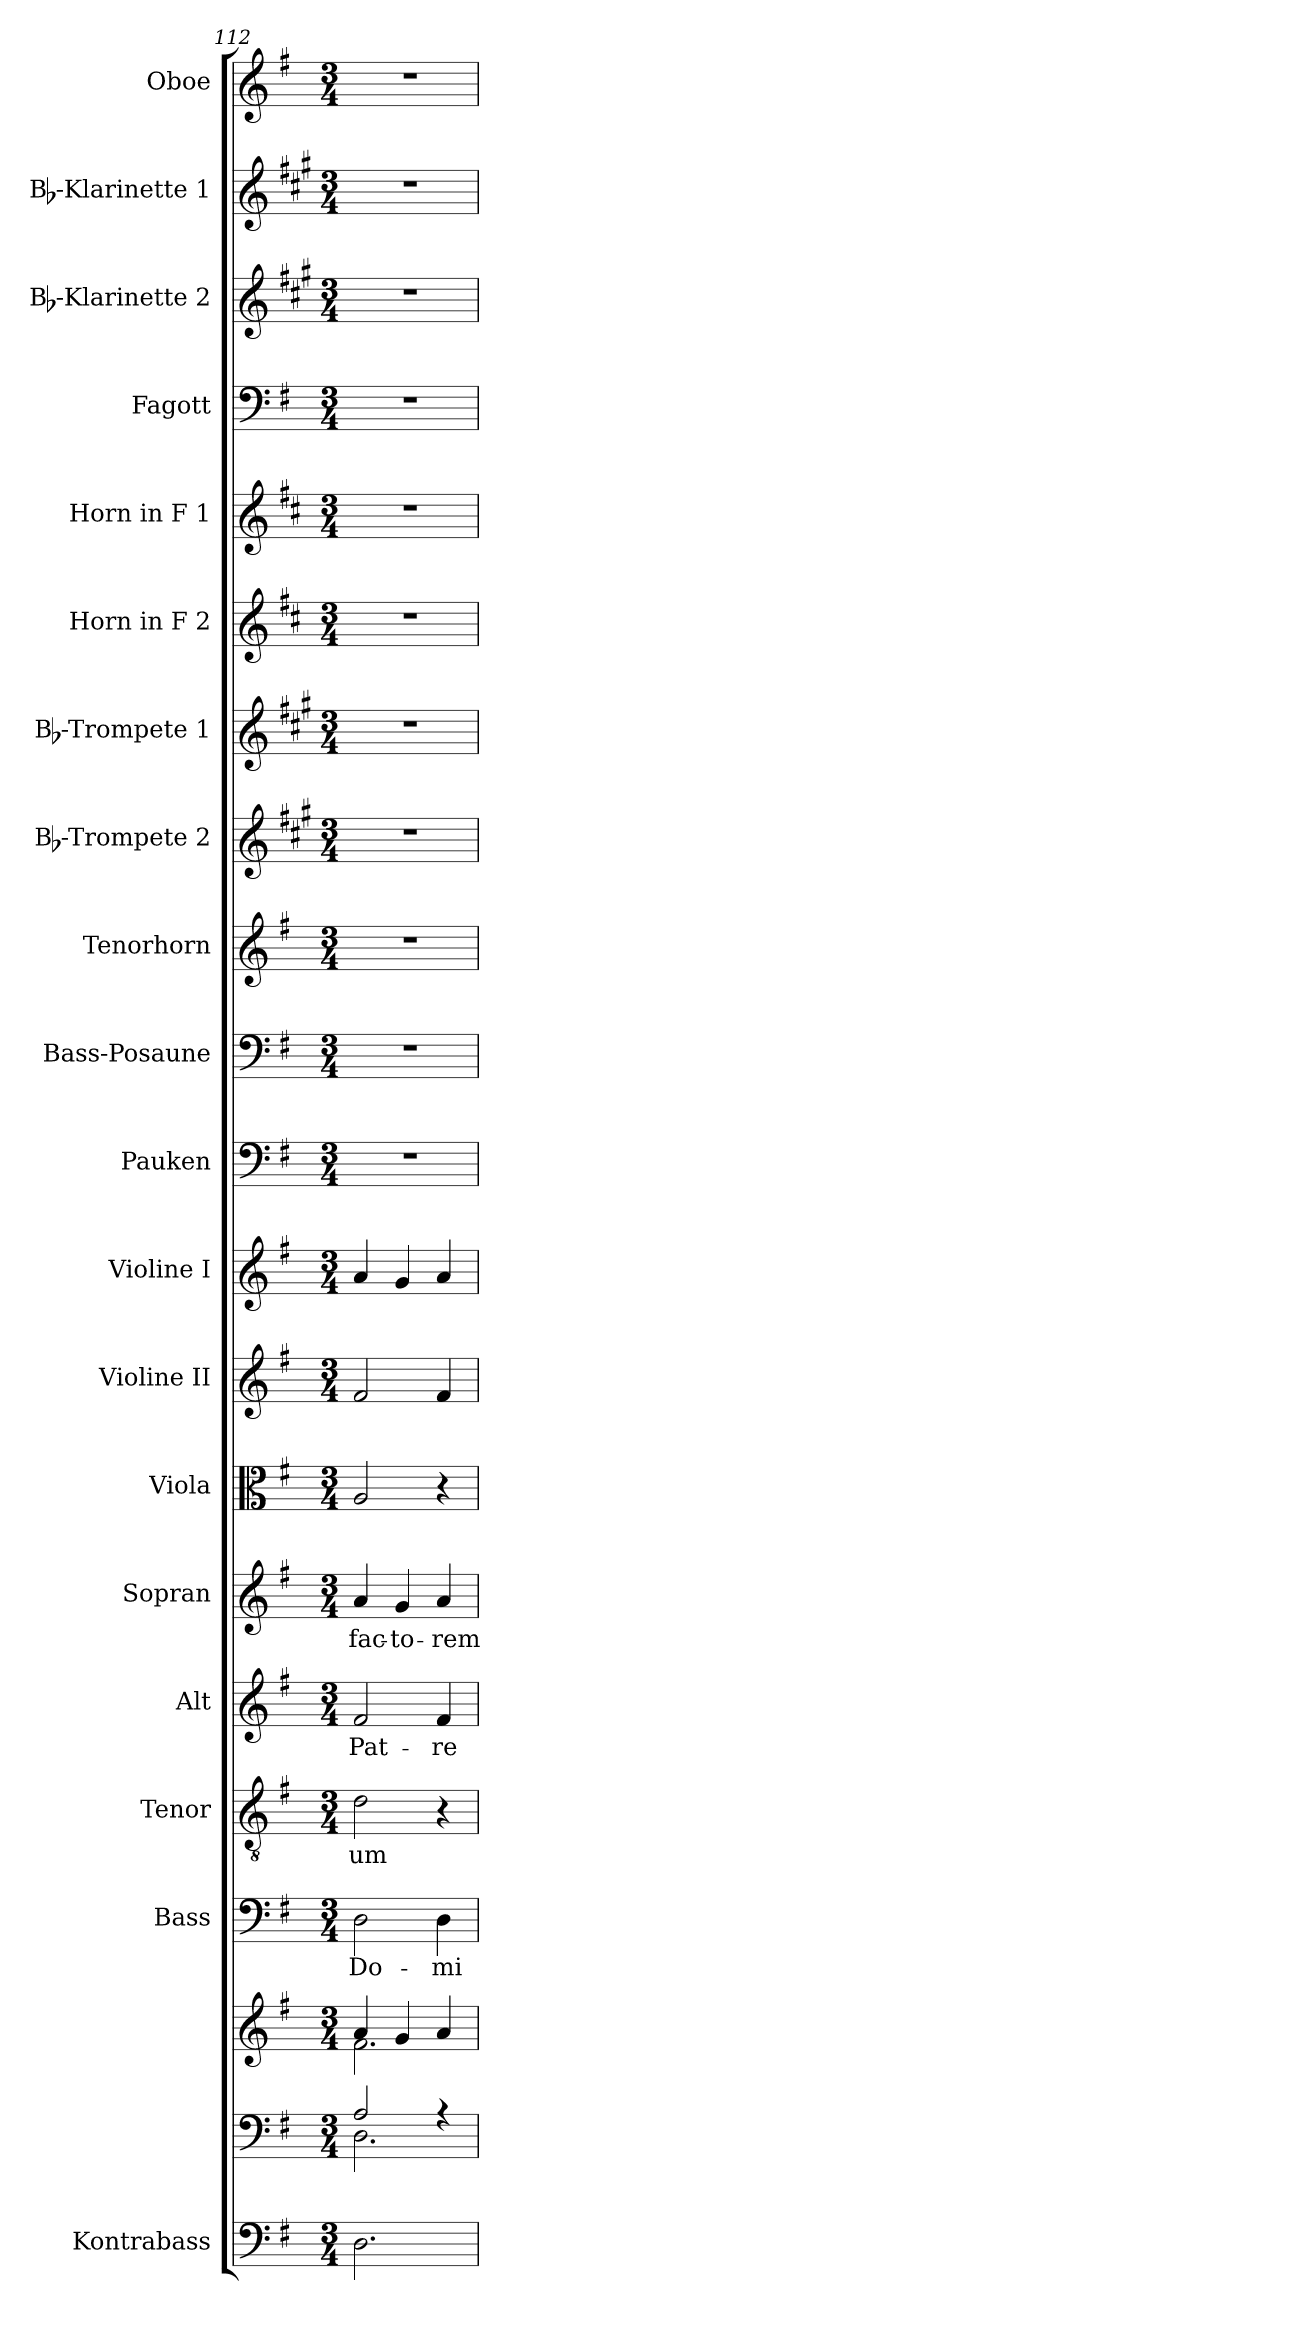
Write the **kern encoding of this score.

**kern	**kern	**kern	**kern	**text	**kern	**text	**kern	**text	**kern	**text	**kern	**kern	**kern	**kern	**kern	**kern	**kern	**kern	**kern	**kern	**kern	**kern	**kern	**kern
*part20	*part19	*part19	*part18	*part18	*part17	*part17	*part16	*part16	*part15	*part15	*part14	*part13	*part12	*part11	*part10	*part9	*part8	*part7	*part6	*part5	*part4	*part3	*part2	*part1
*staff21	*staff20	*staff19	*staff18	*staff18	*staff17	*staff17	*staff16	*staff16	*staff15	*staff15	*staff14	*staff13	*staff12	*staff11	*staff10	*staff9	*staff8	*staff7	*staff6	*staff5	*staff4	*staff3	*staff2	*staff1
*I"Kontrabass	*	*	*I"Bass	*	*I"Tenor	*	*I"Alt	*	*I"Sopran	*	*I"Viola	*I"Violine II	*I"Violine I	*I"Pauken	*I"Bass-Posaune	*I"Tenorhorn	*I"Bb-Trompete 2	*I"Bb-Trompete 1	*I"Horn in F 2	*I"Horn in F 1	*I"Fagott	*I"Bb-Klarinette 2	*I"Bb-Klarinette 1	*I"Oboe
*I'Kb.	*	*	*I'B.	*	*I'T.	*	*I'A.	*	*I'S.	*	*I'Vla.	*I'Vl. II	*I'Vl. I	*I'Pk.	*I'B. Pos.	*I'T. Hrn.	*I'Bb Trp. 2	*I'Bb Trp. 1	*	*	*I'Fg.	*I'Bb Kl. 2	*I'Bb Kl. 1	*I'Ob.
*clefF4	*clefF4	*clefG2	*clefF4	*	*clefGv2	*	*clefG2	*	*clefG2	*	*clefC3	*clefG2	*clefG2	*clefF4	*clefF4	*clefG2	*clefG2	*clefG2	*clefG2	*clefG2	*clefF4	*clefG2	*clefG2	*clefG2
*ITrd7c12	*	*	*	*	*	*	*	*	*	*	*	*	*	*	*	*ITrd8c14	*ITrd1c2	*ITrd1c2	*ITrd4c7	*ITrd4c7	*	*ITrd1c2	*ITrd1c2	*
*k[f#]	*k[f#]	*k[f#]	*k[f#]	*	*k[f#]	*	*k[f#]	*	*k[f#]	*	*k[f#]	*k[f#]	*k[f#]	*k[f#]	*k[f#]	*k[f#]	*k[f#]	*k[f#]	*k[f#]	*k[f#]	*k[f#]	*k[f#]	*k[f#]	*k[f#]
*G:	*G:	*G:	*G:	*	*G:	*	*G:	*	*G:	*	*G:	*G:	*G:	*G:	*G:	*G:	*G:	*G:	*G:	*G:	*G:	*G:	*G:	*G:
*M3/4	*M3/4	*M3/4	*M3/4	*	*M3/4	*	*M3/4	*	*M3/4	*	*M3/4	*M3/4	*M3/4	*M3/4	*M3/4	*M3/4	*M3/4	*M3/4	*M3/4	*M3/4	*M3/4	*M3/4	*M3/4	*M3/4
=112	=112	=112	=112	=112	=112	=112	=112	=112	=112	=112	=112	=112	=112	=112	=112	=112	=112	=112	=112	=112	=112	=112	=112	=112
*	*^	*^	*	*	*	*	*	*	*	*	*	*	*	*	*	*	*	*	*	*	*	*	*	*
!	!	!	!	!	!	!LO:LY:b	!	!LO:LY:b	!	!LO:LY:b	!	!LO:LY:b	!	!	!	!	!	!	!	!	!	!	!	!	!	!
2.DD\	2A/	2.D\	4a/	2.f#\	2D\	Do-	2d\	-um	2f#/	Pat-	4a/	fac-	2A/	2f#/	4a/	2.r	2.r	2.r	2.r	2.r	2.r	2.r	2.r	2.r	2.r	2.r
!	!	!	!	!	!	!	!	!	!	!	!	!LO:LY:b	!	!	!	!	!	!	!	!	!	!	!	!	!	!
.	.	.	4g/	.	.	.	.	.	.	.	4g/	-to-	.	.	4g/	.	.	.	.	.	.	.	.	.	.	.
!	!	!	!	!	!	!LO:LY:b	!	!	!	!LO:LY:b	!	!LO:LY:b	!	!	!	!	!	!	!	!	!	!	!	!	!	!
.	4rG	.	4a/	.	4D\	-mi-	4r	.	4f#/	-re	4a/	-rem	4r	4f#/	4a/	.	.	.	.	.	.	.	.	.	.	.
*	*v	*v	*	*	*	*	*	*	*	*	*	*	*	*	*	*	*	*	*	*	*	*	*	*	*	*
*	*	*v	*v	*	*	*	*	*	*	*	*	*	*	*	*	*	*	*	*	*	*	*	*	*	*
=	=	=	=	=	=	=	=	=	=	=	=	=	=	=	=	=	=	=	=	=	=	=	=	=
*-	*-	*-	*-	*-	*-	*-	*-	*-	*-	*-	*-	*-	*-	*-	*-	*-	*-	*-	*-	*-	*-	*-	*-	*-
